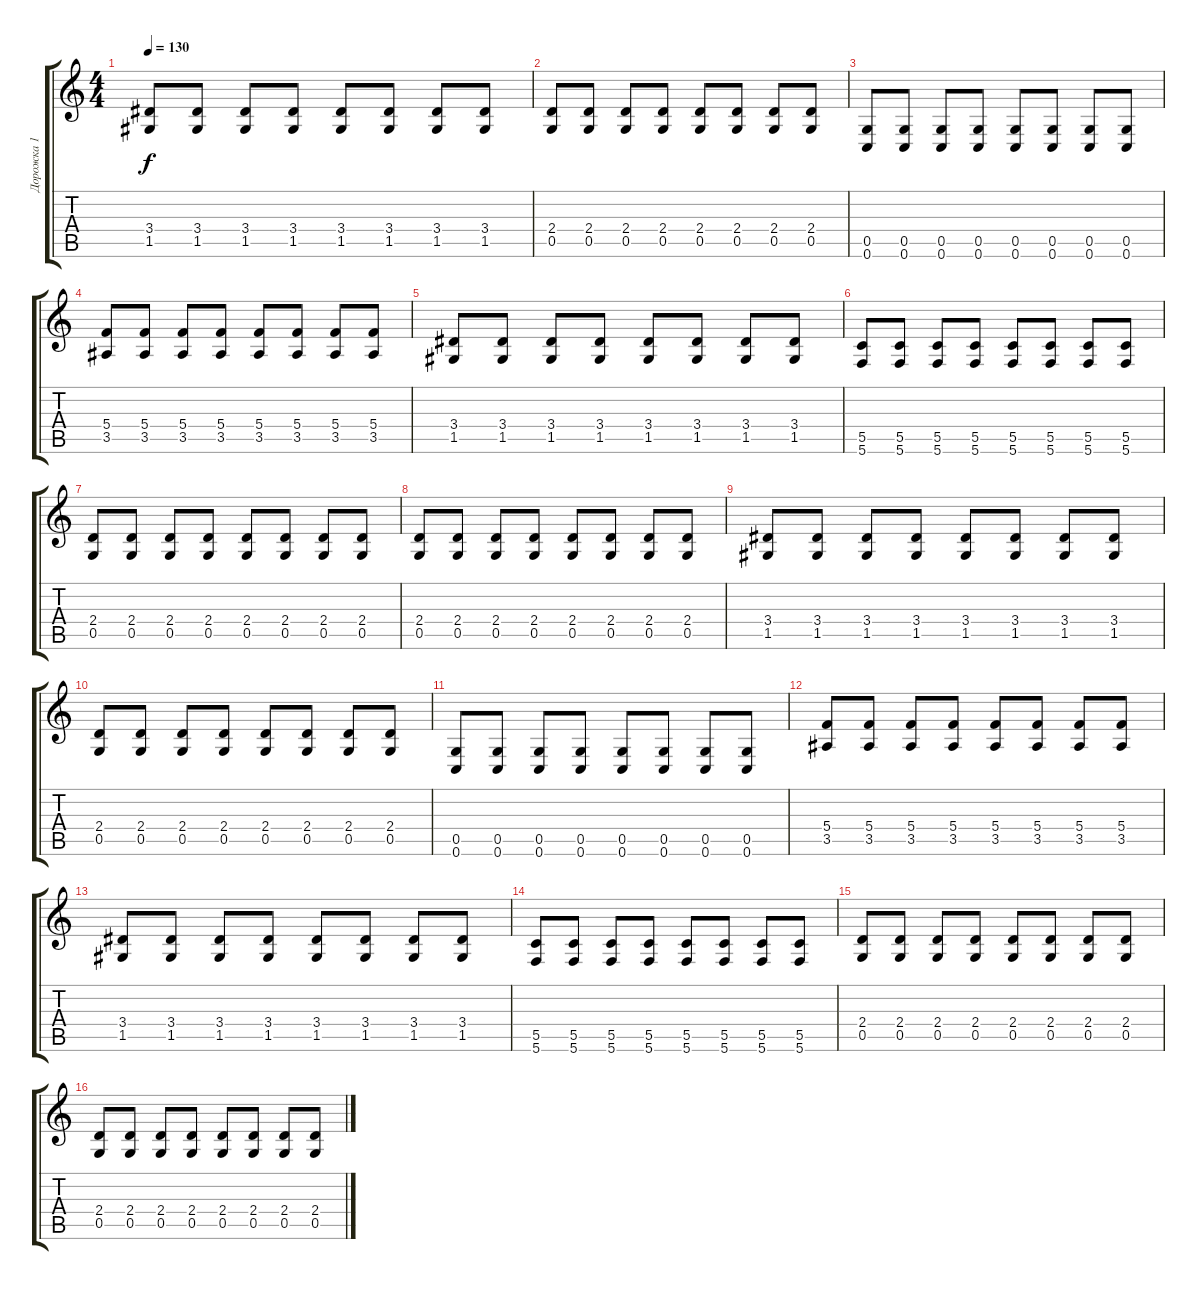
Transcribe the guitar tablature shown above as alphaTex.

\track ("Дорожка 1" "Дорожка 1") {instrument distortionguitar}
\staff {score tabs}
\tuning (D4 A3 F3 C3 G2 C2) {hide}
\ts (4 4)
\tempo 130
\clef g2
\ks c
(3.4 1.5).8{dy f} (3.4 1.5).8 (3.4 1.5).8 (3.4 1.5).8 (3.4 1.5).8 (3.4 1.5).8 (3.4 1.5).8 (3.4 1.5).8 |
(2.4 0.5).8 (2.4 0.5).8 (2.4 0.5).8 (2.4 0.5).8 (2.4 0.5).8 (2.4 0.5).8 (2.4 0.5).8 (2.4 0.5).8 |
(0.5 0.6).8 (0.5 0.6).8 (0.5 0.6).8 (0.5 0.6).8 (0.5 0.6).8 (0.5 0.6).8 (0.5 0.6).8 (0.5 0.6).8 |
(5.4 3.5).8 (5.4 3.5).8 (5.4 3.5).8 (5.4 3.5).8 (5.4 3.5).8 (5.4 3.5).8 (5.4 3.5).8 (5.4 3.5).8 |
(3.4 1.5).8 (3.4 1.5).8 (3.4 1.5).8 (3.4 1.5).8 (3.4 1.5).8 (3.4 1.5).8 (3.4 1.5).8 (3.4 1.5).8 |
(5.5 5.6).8 (5.5 5.6).8 (5.5 5.6).8 (5.5 5.6).8 (5.5 5.6).8 (5.5 5.6).8 (5.5 5.6).8 (5.5 5.6).8 |
(2.4 0.5).8 (2.4 0.5).8 (2.4 0.5).8 (2.4 0.5).8 (2.4 0.5).8 (2.4 0.5).8 (2.4 0.5).8 (2.4 0.5).8 |
(2.4 0.5).8 (2.4 0.5).8 (2.4 0.5).8 (2.4 0.5).8 (2.4 0.5).8 (2.4 0.5).8 (2.4 0.5).8 (2.4 0.5).8 |
(3.4 1.5).8 (3.4 1.5).8 (3.4 1.5).8 (3.4 1.5).8 (3.4 1.5).8 (3.4 1.5).8 (3.4 1.5).8 (3.4 1.5).8 |
(2.4 0.5).8 (2.4 0.5).8 (2.4 0.5).8 (2.4 0.5).8 (2.4 0.5).8 (2.4 0.5).8 (2.4 0.5).8 (2.4 0.5).8 |
(0.5 0.6).8 (0.5 0.6).8 (0.5 0.6).8 (0.5 0.6).8 (0.5 0.6).8 (0.5 0.6).8 (0.5 0.6).8 (0.5 0.6).8 |
(5.4 3.5).8 (5.4 3.5).8 (5.4 3.5).8 (5.4 3.5).8 (5.4 3.5).8 (5.4 3.5).8 (5.4 3.5).8 (5.4 3.5).8 |
(3.4 1.5).8 (3.4 1.5).8 (3.4 1.5).8 (3.4 1.5).8 (3.4 1.5).8 (3.4 1.5).8 (3.4 1.5).8 (3.4 1.5).8 |
(5.5 5.6).8 (5.5 5.6).8 (5.5 5.6).8 (5.5 5.6).8 (5.5 5.6).8 (5.5 5.6).8 (5.5 5.6).8 (5.5 5.6).8 |
(2.4 0.5).8 (2.4 0.5).8 (2.4 0.5).8 (2.4 0.5).8 (2.4 0.5).8 (2.4 0.5).8 (2.4 0.5).8 (2.4 0.5).8 |
(2.4 0.5).8 (2.4 0.5).8 (2.4 0.5).8 (2.4 0.5).8 (2.4 0.5).8 (2.4 0.5).8 (2.4 0.5).8 (2.4 0.5).8
